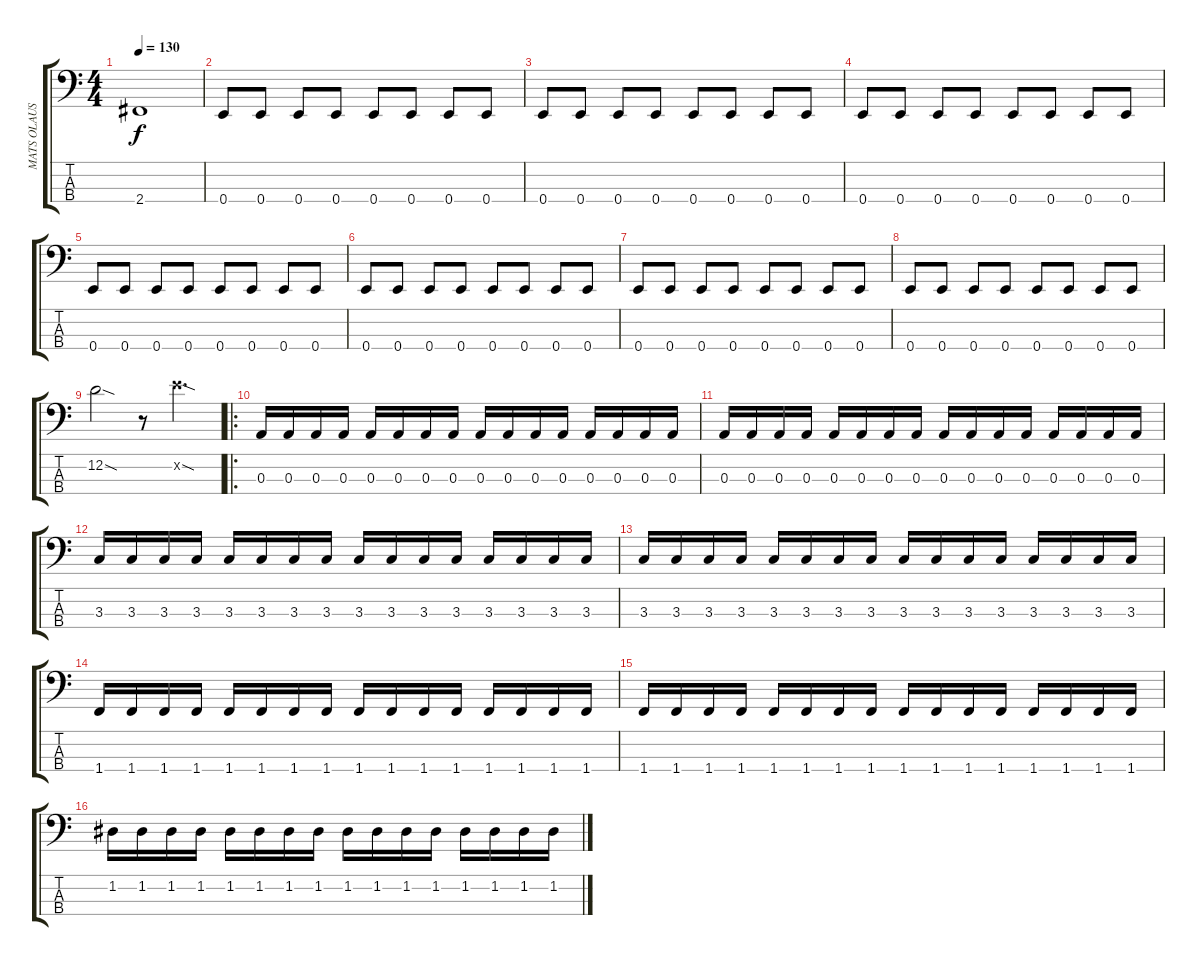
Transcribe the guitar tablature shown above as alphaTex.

\track ("MATS OLAUSSON" "MATS OLAUS") {instrument electricbassfinger}
\staff {score tabs}
\tuning (G2 D2 A1 E1) {hide}
\ts (4 4)
\tempo 130
\clef f4
\ks c
2.4.1{dy f} |
0.4.8 0.4.8 0.4.8 0.4.8 0.4.8 0.4.8 0.4.8 0.4.8 |
0.4.8 0.4.8 0.4.8 0.4.8 0.4.8 0.4.8 0.4.8 0.4.8 |
0.4.8 0.4.8 0.4.8 0.4.8 0.4.8 0.4.8 0.4.8 0.4.8 |
0.4.8 0.4.8 0.4.8 0.4.8 0.4.8 0.4.8 0.4.8 0.4.8 |
0.4.8 0.4.8 0.4.8 0.4.8 0.4.8 0.4.8 0.4.8 0.4.8 |
0.4.8 0.4.8 0.4.8 0.4.8 0.4.8 0.4.8 0.4.8 0.4.8 |
0.4.8 0.4.8 0.4.8 0.4.8 0.4.8 0.4.8 0.4.8 0.4.8 |
12.2{sod}.2 r.8 14.2{sod x}.4{d} |
\ro
0.3.16 0.3.16 0.3.16 0.3.16 0.3.16 0.3.16 0.3.16 0.3.16 0.3.16 0.3.16 0.3.16 0.3.16 0.3.16 0.3.16 0.3.16 0.3.16 |
0.3.16 0.3.16 0.3.16 0.3.16 0.3.16 0.3.16 0.3.16 0.3.16 0.3.16 0.3.16 0.3.16 0.3.16 0.3.16 0.3.16 0.3.16 0.3.16 |
3.3.16 3.3.16 3.3.16 3.3.16 3.3.16 3.3.16 3.3.16 3.3.16 3.3.16 3.3.16 3.3.16 3.3.16 3.3.16 3.3.16 3.3.16 3.3.16 |
3.3.16 3.3.16 3.3.16 3.3.16 3.3.16 3.3.16 3.3.16 3.3.16 3.3.16 3.3.16 3.3.16 3.3.16 3.3.16 3.3.16 3.3.16 3.3.16 |
1.4.16 1.4.16 1.4.16 1.4.16 1.4.16 1.4.16 1.4.16 1.4.16 1.4.16 1.4.16 1.4.16 1.4.16 1.4.16 1.4.16 1.4.16 1.4.16 |
1.4.16 1.4.16 1.4.16 1.4.16 1.4.16 1.4.16 1.4.16 1.4.16 1.4.16 1.4.16 1.4.16 1.4.16 1.4.16 1.4.16 1.4.16 1.4.16 |
1.2.16 1.2.16 1.2.16 1.2.16 1.2.16 1.2.16 1.2.16 1.2.16 1.2.16 1.2.16 1.2.16 1.2.16 1.2.16 1.2.16 1.2.16 1.2.16
